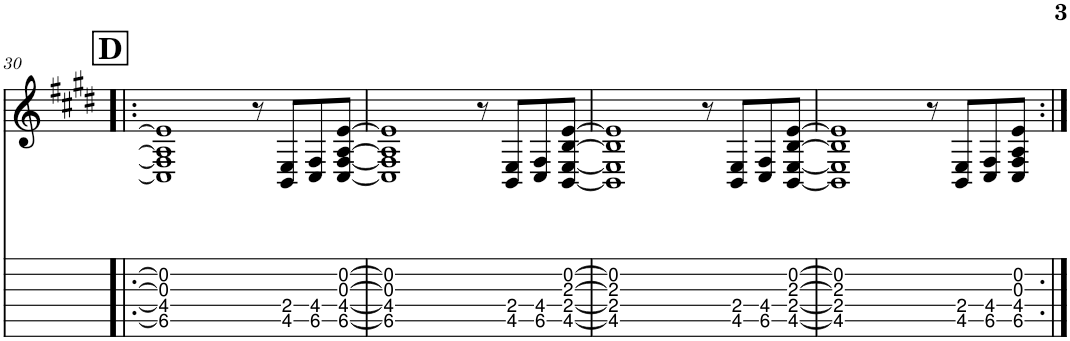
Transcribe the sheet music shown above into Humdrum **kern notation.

**kern	**kern
*part1	*part1
*staff2	*staff1
*I"Acoustic Guitar (NST)	*
*I'Guit.	*
!!LO:PB:g=z
*	*clefG2
*k[f#c#g#d#]	*k[f#c#g#d#]
*M12/8	*M12/8
!!LO:REH:place=s1:a:B:cj:fs=14:t=D
=30!|:	=30!|:
1C#] 1F#] 1A] 1e]	1C#] 1F#] 1A] 1e]
8r	8r
8BB\ 8E\L	8BB/ 8E/L
8C#\ 8F#\	8C#/ 8F#/
[8C#\ [8F#\ [8A\ [8e\J	[8C#/ [8F#/ [8A/ [8e/J
=31	=31
1C#] 1F#] 1A] 1e]	1C#] 1F#] 1A] 1e]
8r	8r
8BB\ 8E\L	8BB/ 8E/L
8C#\ 8F#\	8C#/ 8F#/
[8BB\ [8E\ [8B\ [8e\J	[8BB/ [8E/ [8B/ [8e/J
=32	=32
1BB] 1E] 1B] 1e]	1BB] 1E] 1B] 1e]
8r	8r
8BB\ 8E\L	8BB/ 8E/L
8C#\ 8F#\	8C#/ 8F#/
[8BB\ [8E\ [8B\ [8e\J	[8BB/ [8E/ [8B/ [8e/J
=33	=33
1BB] 1E] 1B] 1e]	1BB] 1E] 1B] 1e]
8r	8r
8BB\ 8E\L	8BB/ 8E/L
8C#\ 8F#\	8C#/ 8F#/
8C#\ 8F#\ 8A\ 8e\J	8C#/ 8F#/ 8A/ 8e/J
=:|!	=:|!
*-	*-
